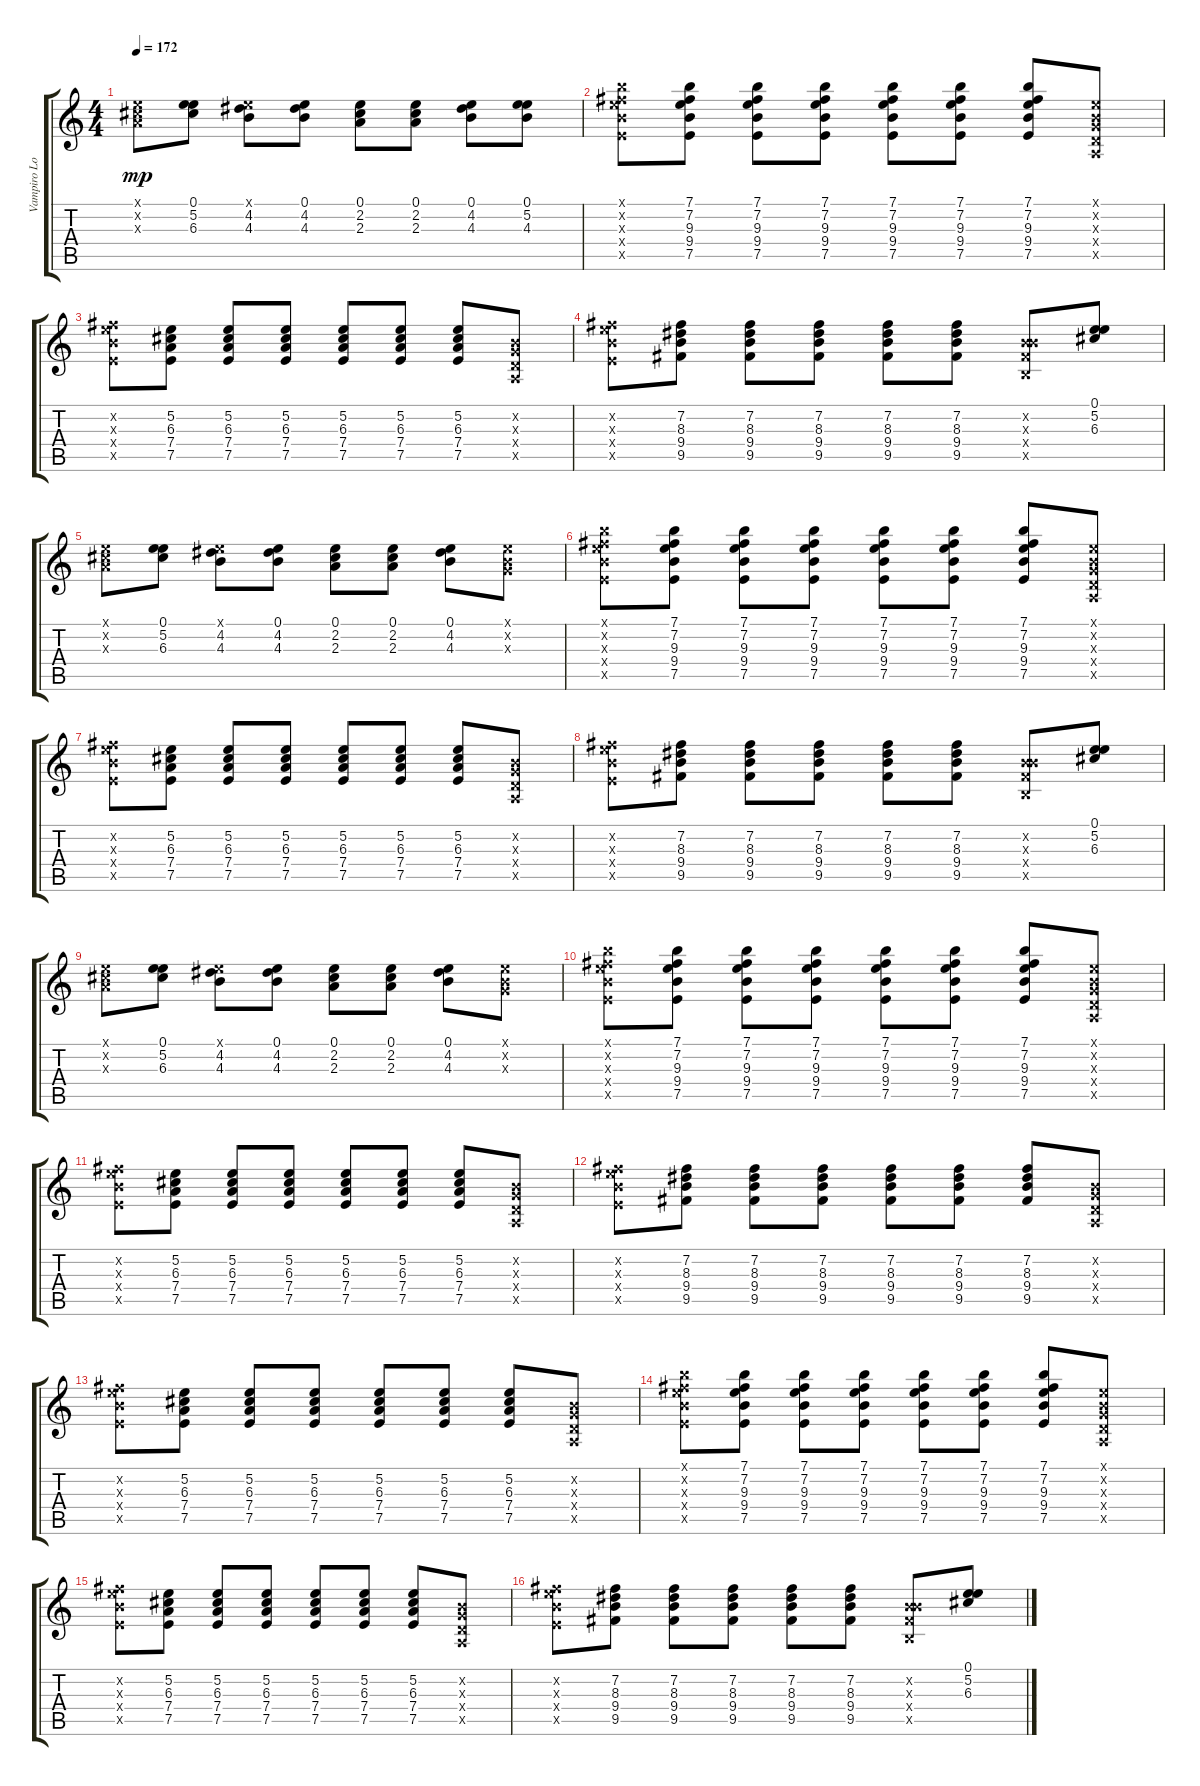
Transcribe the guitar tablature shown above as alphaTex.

\track ("Vampiro Lopez" "Vampiro Lo") {instrument acousticguitarsteel}
\staff {score tabs}
\tuning (E4 B3 G3 D3 A2 E2) {hide}
\ts (4 4)
\tempo 172
\clef g2
\ks c
(0.1{x} 2.2{x} 2.3{x}).8{dy mp} (0.1 5.2 6.3).8 (0.1{x} 4.2 4.3).8 (0.1 4.2 4.3).8 (0.1 2.2 2.3).8 (0.1 2.2 2.3).8 (0.1 4.2 4.3).8 (0.1 5.2 4.3).8 |
(7.1{x} 7.2{x} 9.3{x} 9.4{x} 7.5{x}).8 (7.1 7.2 9.3 9.4 7.5).8 (7.1 7.2 9.3 9.4 7.5).8 (7.1 7.2 9.3 9.4 7.5).8 (7.1 7.2 9.3 9.4 7.5).8 (7.1 7.2 9.3 9.4 7.5).8 (7.1 7.2 9.3 9.4 7.5).8 (0.1{x} 0.2{x} 0.3{x} 0.4{x} 0.5{x}).8 |
(7.2{x} 9.3{x} 9.4{x} 7.5{x}).8 (5.2 6.3 7.4 7.5).8 (5.2 6.3 7.4 7.5).8 (5.2 6.3 7.4 7.5).8 (5.2 6.3 7.4 7.5).8 (5.2 6.3 7.4 7.5).8 (5.2 6.3 7.4 7.5).8 (0.2{x} 0.3{x} 0.4{x} 0.5{x}).8 |
(7.2{x} 9.3{x} 9.4{x} 7.5{x}).8 (7.2 8.3 9.4 9.5).8 (7.2 8.3 9.4 9.5).8 (7.2 8.3 9.4 9.5).8 (7.2 8.3 9.4 9.5).8 (7.2 8.3 9.4 9.5).8 (0.2{x} 4.3{x} 4.4{x} 2.5{x}).8 (0.1 5.2 6.3).8 |
(0.1{x} 2.2{x} 2.3{x}).8 (0.1 5.2 6.3).8 (0.1{x} 4.2 4.3).8 (0.1 4.2 4.3).8 (0.1 2.2 2.3).8 (0.1 2.2 2.3).8 (0.1 4.2 4.3).8 (0.1{x} 0.2{x} 0.3{x}).8 |
(7.1{x} 7.2{x} 9.3{x} 9.4{x} 7.5{x}).8 (7.1 7.2 9.3 9.4 7.5).8 (7.1 7.2 9.3 9.4 7.5).8 (7.1 7.2 9.3 9.4 7.5).8 (7.1 7.2 9.3 9.4 7.5).8 (7.1 7.2 9.3 9.4 7.5).8 (7.1 7.2 9.3 9.4 7.5).8 (0.1{x} 0.2{x} 0.3{x} 0.4{x} 0.5{x}).8 |
(7.2{x} 9.3{x} 9.4{x} 7.5{x}).8 (5.2 6.3 7.4 7.5).8 (5.2 6.3 7.4 7.5).8 (5.2 6.3 7.4 7.5).8 (5.2 6.3 7.4 7.5).8 (5.2 6.3 7.4 7.5).8 (5.2 6.3 7.4 7.5).8 (0.2{x} 0.3{x} 0.4{x} 0.5{x}).8 |
(7.2{x} 9.3{x} 9.4{x} 7.5{x}).8 (7.2 8.3 9.4 9.5).8 (7.2 8.3 9.4 9.5).8 (7.2 8.3 9.4 9.5).8 (7.2 8.3 9.4 9.5).8 (7.2 8.3 9.4 9.5).8 (0.2{x} 4.3{x} 4.4{x} 2.5{x}).8 (0.1 5.2 6.3).8 |
(0.1{x} 2.2{x} 2.3{x}).8 (0.1 5.2 6.3).8 (0.1{x} 4.2 4.3).8 (0.1 4.2 4.3).8 (0.1 2.2 2.3).8 (0.1 2.2 2.3).8 (0.1 4.2 4.3).8 (0.1{x} 0.2{x} 0.3{x}).8 |
(7.1{x} 7.2{x} 9.3{x} 9.4{x} 7.5{x}).8 (7.1 7.2 9.3 9.4 7.5).8 (7.1 7.2 9.3 9.4 7.5).8 (7.1 7.2 9.3 9.4 7.5).8 (7.1 7.2 9.3 9.4 7.5).8 (7.1 7.2 9.3 9.4 7.5).8 (7.1 7.2 9.3 9.4 7.5).8 (0.1{x} 0.2{x} 0.3{x} 0.4{x} 0.5{x}).8 |
(7.2{x} 9.3{x} 9.4{x} 7.5{x}).8 (5.2 6.3 7.4 7.5).8 (5.2 6.3 7.4 7.5).8 (5.2 6.3 7.4 7.5).8 (5.2 6.3 7.4 7.5).8 (5.2 6.3 7.4 7.5).8 (5.2 6.3 7.4 7.5).8 (0.2{x} 0.3{x} 0.4{x} 0.5{x}).8 |
(7.2{x} 9.3{x} 9.4{x} 7.5{x}).8 (7.2 8.3 9.4 9.5).8 (7.2 8.3 9.4 9.5).8 (7.2 8.3 9.4 9.5).8 (7.2 8.3 9.4 9.5).8 (7.2 8.3 9.4 9.5).8 (7.2 8.3 9.4 9.5).8 (0.2{x} 0.3{x} 0.4{x} 0.5{x}).8 |
(7.2{x} 9.3{x} 9.4{x} 7.5{x}).8 (5.2 6.3 7.4 7.5).8 (5.2 6.3 7.4 7.5).8 (5.2 6.3 7.4 7.5).8 (5.2 6.3 7.4 7.5).8 (5.2 6.3 7.4 7.5).8 (5.2 6.3 7.4 7.5).8 (0.2{x} 0.3{x} 0.4{x} 0.5{x}).8 |
(7.1{x} 7.2{x} 9.3{x} 9.4{x} 7.5{x}).8 (7.1 7.2 9.3 9.4 7.5).8 (7.1 7.2 9.3 9.4 7.5).8 (7.1 7.2 9.3 9.4 7.5).8 (7.1 7.2 9.3 9.4 7.5).8 (7.1 7.2 9.3 9.4 7.5).8 (7.1 7.2 9.3 9.4 7.5).8 (0.1{x} 0.2{x} 0.3{x} 0.4{x} 0.5{x}).8 |
(7.2{x} 9.3{x} 9.4{x} 7.5{x}).8 (5.2 6.3 7.4 7.5).8 (5.2 6.3 7.4 7.5).8 (5.2 6.3 7.4 7.5).8 (5.2 6.3 7.4 7.5).8 (5.2 6.3 7.4 7.5).8 (5.2 6.3 7.4 7.5).8 (0.2{x} 0.3{x} 0.4{x} 0.5{x}).8 |
(7.2{x} 9.3{x} 9.4{x} 7.5{x}).8 (7.2 8.3 9.4 9.5).8 (7.2 8.3 9.4 9.5).8 (7.2 8.3 9.4 9.5).8 (7.2 8.3 9.4 9.5).8 (7.2 8.3 9.4 9.5).8 (0.2{x} 4.3{x} 4.4{x} 2.5{x}).8 (0.1 5.2 6.3).8
